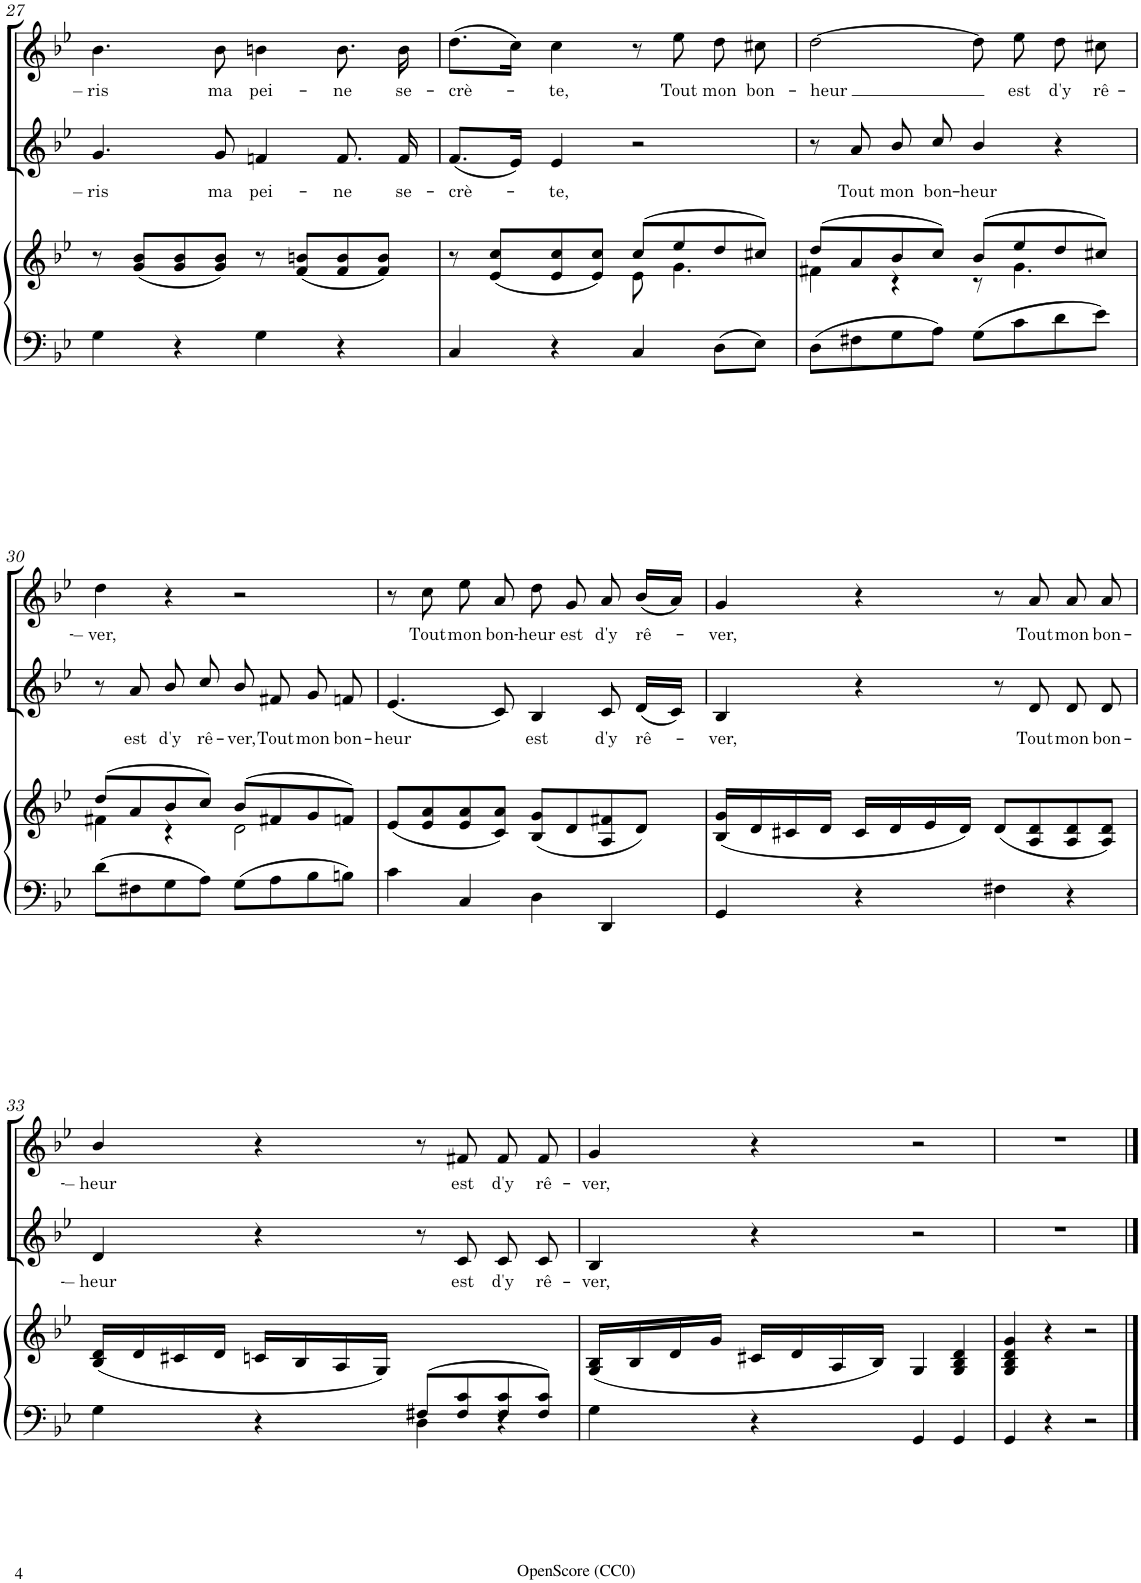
**kern	**kern	**kern	**text	**kern	**text
*part3	*part3	*part2	*part2	*part1	*part1
*staff4	*staff3	*staff2	*staff2	*staff1	*staff1
*I"Piano	*	*I"2d Dessus Voice 2	*	*I"1er Dessus Voice 1	*
*I'Pno	*	*	*	*	*
!!LO:PB:g=z
*clefF4	*clefG2	*clefG2	*	*clefG2	*
*	*	*Trd1c2	*	*	*
*k[b-e-]	*k[b-e-]	*k[b-e-]	*	*k[b-e-]	*
*M4/4	*M4/4	*M4/4	*	*M4/4	*
=27	=27	=27	=27	=27	=27
!	!	!	!LO:LY:b	!	!LO:LY:b
4G\	8r	4.g/	-– ris	4.b-\	-– ris
.	(8g/ 8b-/L	.	.	.	.
4r	8g/ 8b-/	.	.	.	.
!	!	!	!LO:LY:b	!	!LO:LY:b
.	8g/ 8b-/J)	8g/	ma	8b-\	ma
!	!	!	!LO:LY:b	!	!LO:LY:b
4G\	8r	4fn/	pei-	4bn\	pei-
.	(8f/ 8bn/L	.	.	.	.
!	!	!	!LO:LY:b	!	!LO:LY:b
4r	8f/ 8b/	8.f/	-ne	8.b\	-ne
.	8f/ 8b/J)	.	.	.	.
!	!	!	!LO:LY:b	!	!LO:LY:b
.	.	16f/	se-	16b\	se-
=28	=28	=28	=28	=28	=28
*	*^	*	*	*	*
!	!	!	!	!LO:LY:b	!	!LO:LY:b
4C/	8r	2ryy	(8.f/L	-crè-	(8.dd\L	-crè-
.	(<8e-/ 8cc/L	.	.	.	.	.
.	.	.	16e-/Jk)	.	16cc\Jk)	.
!	!	!	!	!LO:LY:b	!	!LO:LY:b
4r	8e-/ 8cc/	.	4e-/	-te,	4cc\	-te,
.	8e-/ 8cc/J)	.	.	.	.	.
4C/	(8cc/L	8e-\	2r	.	8r	.
!	!	!	!	!	!	!LO:LY:b
.	8ee-/	4.g\	.	.	8ee-\	Tout
!	!	!	!	!	!	!LO:LY:b
8D\L	8dd/	.	.	.	8dd\	mon
!	!	!	!	!	!	!LO:LY:b
8E-\J	8cc#X/J)	.	.	.	8cc#X\	bon-
=29	=29	=29	=29	=29	=29	=29
!	!	!	!	!	!	!LO:LY:b
8D\L	(8dd/L	4f#X\	8r	.	[2dd\	-heur
!	!	!	!	!LO:LY:b	!	!
8F#X\	8a/	.	8a/	Tout	.	.
!	!	!	!	!LO:LY:b	!	!
8G\	8b-/	4r	8b-/	mon	.	.
!	!	!	!	!LO:LY:b	!	!
8A\J	8cc/J)	.	8cc/	bon-	.	.
!	!	!	!	!LO:LY:b	!	!
8G\L	(8b-/L	8r	4b-/	-heur	8dd\]	.
!	!	!	!	!	!	!LO:LY:b
8c\	8ee-/	4.g\	.	.	8ee-\	est
!	!	!	!	!	!	!LO:LY:b
8d\	8dd/	.	4r	.	8dd\	d'y
!	!	!	!	!	!	!LO:LY:b
8e-\J	8cc#X/J)	.	.	.	8cc#X\	rê-
!!LO:LB:g=z
=30	=30	=30	=30	=30	=30	=30
!	!	!	!	!	!	!LO:LY:b
8d\L	(8dd/L	4f#X\	8r	.	4dd\	-– ver,
!	!	!	!	!LO:LY:b	!	!
8F#X\	8a/	.	8a/	est	.	.
!	!	!	!	!LO:LY:b	!	!
8G\	8b-/	4r	8b-/	d'y	4r	.
!	!	!	!	!LO:LY:b	!	!
8A\J	8cc/J)	.	8cc/	rê-	.	.
!	!	!	!	!LO:LY:b	!	!
8G\L	(8b-/L	2d\	8b-/	-ver,	2r	.
!	!	!	!	!LO:LY:b	!	!
8A\	8f#X/	.	8f#X/	Tout	.	.
!	!	!	!	!LO:LY:b	!	!
8B-\	8g/	.	8g/	mon	.	.
!	!	!	!	!LO:LY:b	!	!
8Bn\J	8fn/J)	.	8fn/	bon-	.	.
*	*v	*v	*	*	*	*
=31	=31	=31	=31	=31	=31
!	!	!	!LO:LY:b	!	!
4c\	(8e-/L	(4.e-/	-heur	8r	.
!	!	!	!	!	!LO:LY:b
.	8e-/ 8a/	.	.	8cc\	Tout
!	!	!	!	!	!LO:LY:b
4C/	8e-/ 8a/	.	.	8ee-\	mon
!	!	!	!	!	!LO:LY:b
.	8c/ 8a/J)	8c/)	.	8a/	bon-
!	!	!	!LO:LY:b	!	!LO:LY:b
4D\	(8B-/ 8g/L	4B-/	est	8dd\	-heur
!	!	!	!	!	!LO:LY:b
.	8d/	.	.	8g/	est
!	!	!	!LO:LY:b	!	!LO:LY:b
4DD/	8A/ 8f#X/	8c/	d'y	8a/	d'y
!	!	!	!LO:LY:b	!	!LO:LY:b
.	8d/J)	(16d/LL	rê-	(16b-/LL	rê-
.	.	16c/JJ)	.	16a/JJ)	.
=32	=32	=32	=32	=32	=32
!	!	!	!LO:LY:b	!	!LO:LY:b
4GG/	(16B-/ 16g/LL	4B-/	-ver,	4g/	-ver,
.	16d/	.	.	.	.
.	16c#X/	.	.	.	.
.	16d/JJ	.	.	.	.
4r	16c#/LL	4r	.	4r	.
.	16d/	.	.	.	.
.	16e-/	.	.	.	.
.	16d/JJ)	.	.	.	.
4F#X\	(8d/L	8r	.	8r	.
!	!	!	!LO:LY:b	!	!LO:LY:b
.	8A/ 8d/	8d/	Tout	8a/	Tout
!	!	!	!LO:LY:b	!	!LO:LY:b
4r	8A/ 8d/	8d/	mon	8a/	mon
!	!	!	!LO:LY:b	!	!LO:LY:b
.	8A/ 8d/J)	8d/	bon-	8a/	bon-
!!LO:LB:g=z
=33	=33	=33	=33	=33	=33
*^	*	*	*	*	*
!	!	!	!	!LO:LY:b	!	!LO:LY:b
2ryy	4G\	(16B-/ 16d/LL	4d/	-– heur	4b-/	-– heur
.	.	16d/	.	.	.	.
.	.	16c#X/	.	.	.	.
.	.	16d/JJ	.	.	.	.
.	4r	16cn/LL	4r	.	4r	.
.	.	16B-/	.	.	.	.
.	.	16A/	.	.	.	.
.	.	16G/JJ)	.	.	.	.
8F#X/L	4D\	2ryy	8r	.	8r	.
!	!	!	!	!LO:LY:b	!	!LO:LY:b
8F#/ 8c/	.	.	8c/	est	8f#X/	est
!	!	!	!	!LO:LY:b	!	!LO:LY:b
8F#/ 8c/	4r	.	8c/	d'y	8f#/	d'y
!	!	!	!	!LO:LY:b	!	!LO:LY:b
8F#/ 8c/J	.	.	8c/	rê-	8f#/	rê-
*v	*v	*	*	*	*	*
=34	=34	=34	=34	=34	=34
!	!	!	!LO:LY:b	!	!LO:LY:b
4G\	(16G/ 16B-/LL	4B-/	-ver,	4g/	-ver,
.	16B-/	.	.	.	.
.	16d/	.	.	.	.
.	16g/JJ	.	.	.	.
4r	16c#X/LL	4r	.	4r	.
.	16d/	.	.	.	.
.	16A/	.	.	.	.
.	16B-/JJ)	.	.	.	.
4GG/	4G/	2r	.	2r	.
4GG/	4G/ 4B-/ 4d/	.	.	.	.
=35	=35	=35	=35	=35	=35
4GG/	4G/ 4B-/ 4d/ 4g/	1r	.	1r	.
4r	4r	.	.	.	.
2r	2r	.	.	.	.
==	==	==	==	==	==
*-	*-	*-	*-	*-	*-
